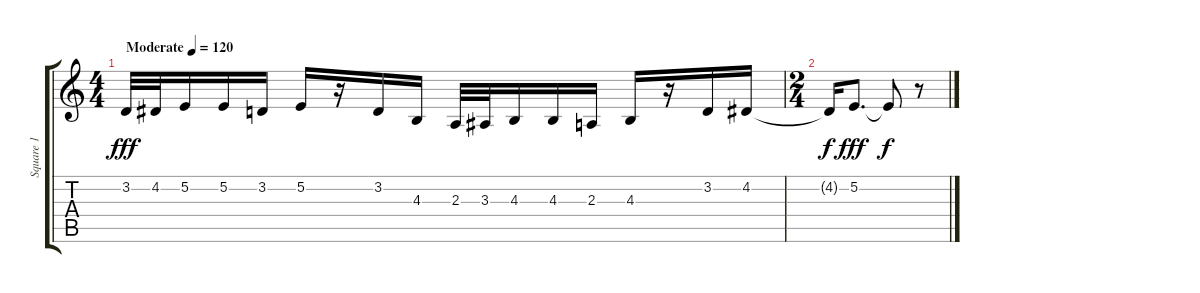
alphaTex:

\track ("Square 1" "Square 1") {instrument lead1square}
\staff {score tabs}
\tuning (E4 B3 G3 D3 A2 E2) {hide}
\ts (4 4)
\tempo (120 "Moderate")
\clef g2
\ks c
3.2.32{dy fff instrument lead1square} 4.2.32 5.2.16 5.2.16 3.2.16 5.2.16 r.16 3.2.16 4.3.16 2.3.32 3.3.32 4.3.16 4.3.16 2.3.16 4.3.16 r.16 3.2.16 4.2.16 |
\ts (2 4)
4.2{t}.16{dy f} 5.2.8{d dy fff} 5.2{t}.8{dy f} r.8
